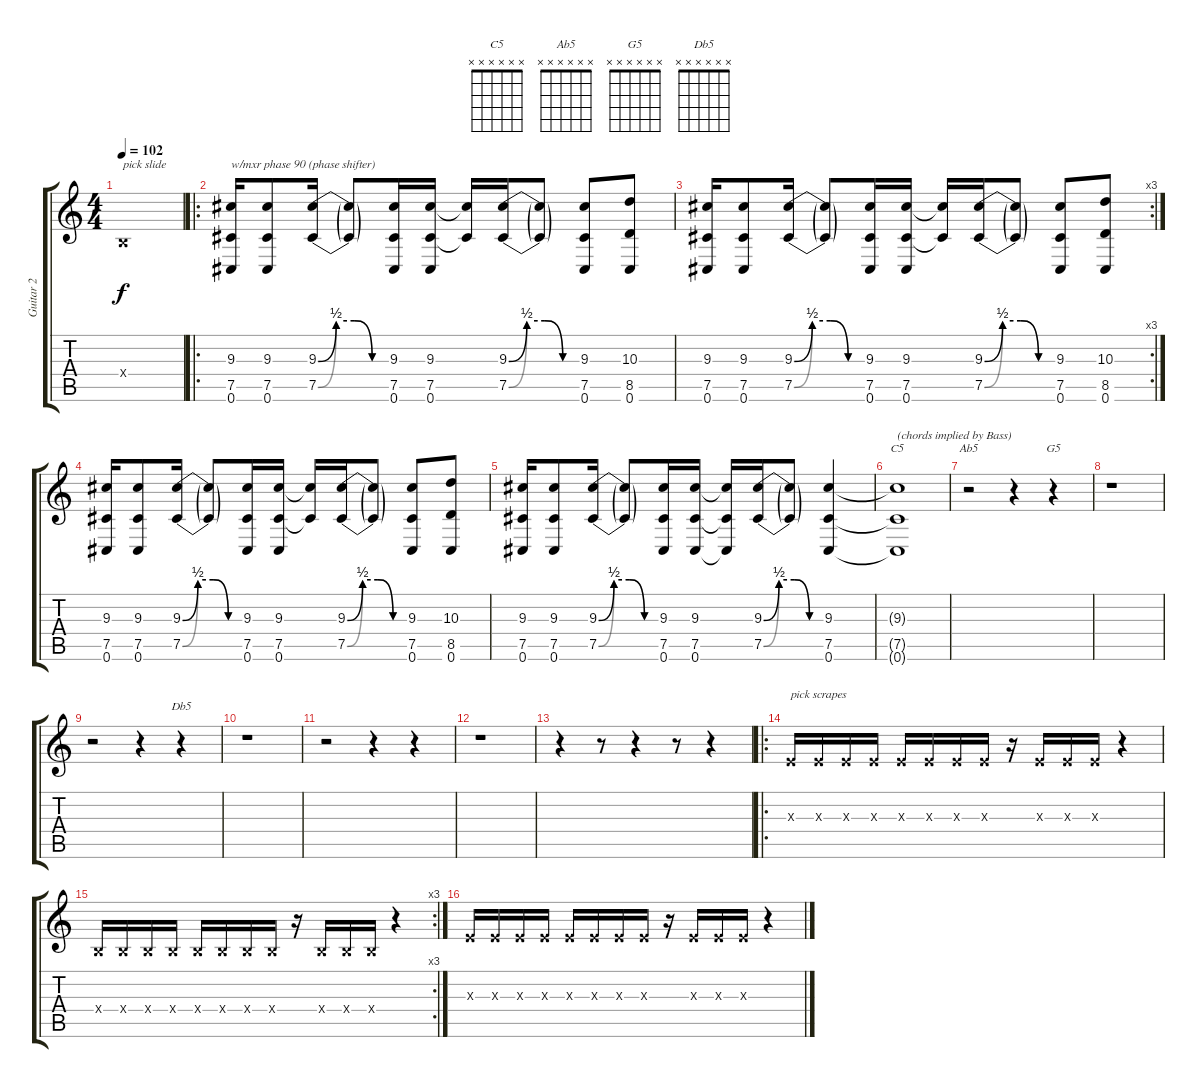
\track ("Guitar 2" "Guitar 2") {instrument distortionguitar}
\staff {score tabs}
\tuning (Db4 Ab3 E3 B2 Gb2 Db2) {hide}
\chord ("C5" x x x x x x) {firstfret 0}
\chord ("Ab5" x x x x x x) {firstfret 0}
\chord ("G5" x x x x x x) {firstfret 0}
\chord ("Db5" x x x x x x) {firstfret 0}
\ts (4 4)
\tempo 102
\clef g2
\ks c
0.4{x}.1{txt "pick slide" dy f} |
\ro
(9.3 7.5 0.6).16{txt "w/mxr phase 90 (phase shifter)"} (9.3 7.5 0.6).8 (9.3{be (custom 0 0 15 2 30 2 45 0 60 0)} 7.5{be (custom 0 0 15 2 30 2 45 0 60 0)}).16 (9.3{t} 7.5{t}).8 (9.3 7.5 0.6).16 (9.3 7.5 0.6).16 (9.3{t} 7.5{t}).16 (9.3{be (custom 0 0 15 2 30 2 45 0 60 0)} 7.5{be (custom 0 0 15 2 30 2 45 0 60 0)}).16 (9.3{t} 7.5{t}).8 (9.3 7.5 0.6).8 (10.3 8.5 0.6).8 |
\rc 3
(9.3 7.5 0.6).16 (9.3 7.5 0.6).8 (9.3{be (custom 0 0 15 2 30 2 45 0 60 0)} 7.5{be (custom 0 0 15 2 30 2 45 0 60 0)}).16 (9.3{t} 7.5{t}).8 (9.3 7.5 0.6).16 (9.3 7.5 0.6).16 (9.3{t} 7.5{t}).16 (9.3{be (custom 0 0 15 2 30 2 45 0 60 0)} 7.5{be (custom 0 0 15 2 30 2 45 0 60 0)}).16 (9.3{t} 7.5{t}).8 (9.3 7.5 0.6).8 (10.3 8.5 0.6).8 |
(9.3 7.5 0.6).16 (9.3 7.5 0.6).8 (9.3{be (custom 0 0 15 2 30 2 45 0 60 0)} 7.5{be (custom 0 0 15 2 30 2 45 0 60 0)}).16 (9.3{t} 7.5{t}).8 (9.3 7.5 0.6).16 (9.3 7.5 0.6).16 (9.3{t} 7.5{t}).16 (9.3{be (custom 0 0 15 2 30 2 45 0 60 0)} 7.5{be (custom 0 0 15 2 30 2 45 0 60 0)}).16 (9.3{t} 7.5{t}).8 (9.3 7.5 0.6).8 (10.3 8.5 0.6).8 |
(9.3 7.5 0.6).16 (9.3 7.5 0.6).8 (9.3{be (custom 0 0 15 2 30 2 45 0 60 0)} 7.5{be (custom 0 0 15 2 30 2 45 0 60 0)}).16 (9.3{t} 7.5{t}).8 (9.3 7.5 0.6).16 (9.3 7.5 0.6).16 (9.3{t} 7.5{t} 0.6{t}).16 (9.3{be (custom 0 0 15 2 30 2 45 0 60 0)} 7.5{be (custom 0 0 15 2 30 2 45 0 60 0)}).16 (9.3{t} 7.5{t}).8 (9.3 7.5 0.6).4 |
(9.3{t} 7.5{t} 0.6{t}).1{ch "C5" txt "(chords implied by Bass)"} |
r.2{ch "Ab5"} r.4 r.4{ch "G5"} |
r.1 |
r.2 r.4 r.4{ch "Db5"} |
r.1 |
r.2 r.4 r.4 |
r.1 |
r.4 r.8 r.4 r.8 r.4 |
\ro
0.3{x}.16{txt "pick scrapes"} 0.3{x}.16 0.3{x}.16 0.3{x}.16 0.3{x}.16 0.3{x}.16 0.3{x}.16 0.3{x}.16 r.16 0.3{x}.16 0.3{x}.16 0.3{x}.16 r.4 |
\rc 3
0.4{x}.16 0.4{x}.16 0.4{x}.16 0.4{x}.16 0.4{x}.16 0.4{x}.16 0.4{x}.16 0.4{x}.16 r.16 0.4{x}.16 0.4{x}.16 0.4{x}.16 r.4 |
0.3{x}.16 0.3{x}.16 0.3{x}.16 0.3{x}.16 0.3{x}.16 0.3{x}.16 0.3{x}.16 0.3{x}.16 r.16 0.3{x}.16 0.3{x}.16 0.3{x}.16 r.4
